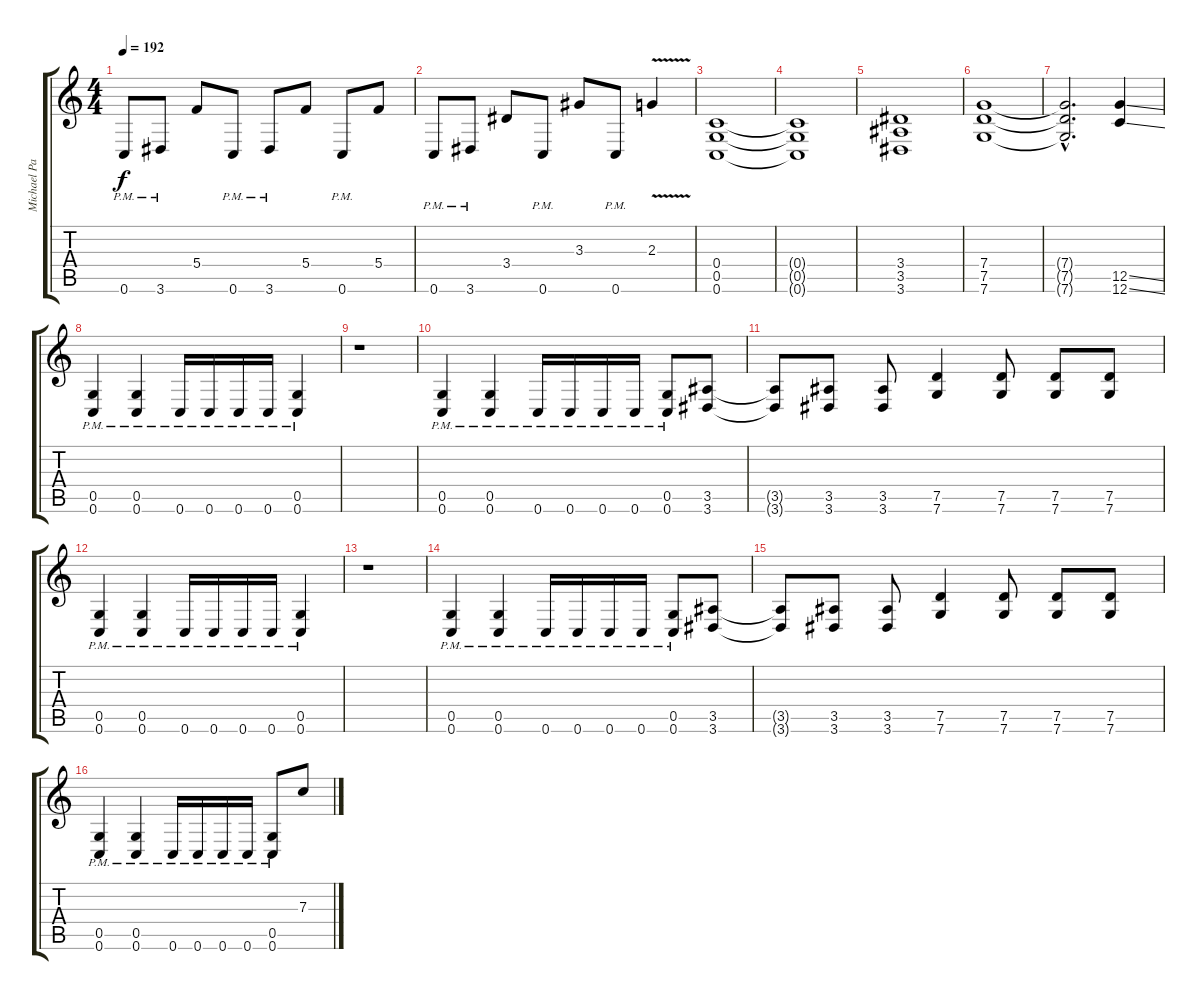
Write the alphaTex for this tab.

\track ("Michael Paget (Guitar + Vocals)" "Michael Pa") {instrument distortionguitar}
\staff {score tabs}
\tuning (D4 A3 F3 C3 G2 C2) {hide}
\ts (4 4)
\tempo 192
\clef g2
\ks c
0.6{pm}.8{dy f} 3.6{pm}.8 5.4.8 0.6{pm}.8 3.6{pm}.8 5.4.8 0.6{pm}.8 5.4.8 |
0.6{pm}.8 3.6{pm}.8 3.4.8 0.6{pm}.8 3.3.8 0.6{pm}.8 2.3{v}.4 |
(0.4 0.5 0.6).1 |
(0.4{t} 0.5{t} 0.6{t}).1 |
(3.4 3.5 3.6).1 |
(7.4 7.5 7.6).1 |
(7.4{hac t} 7.5{hac t} 7.6{hac t}).2{d} (12.5{ss} 12.6{ss}).4 |
(0.5{pm} 0.6{pm}).4 (0.5{pm} 0.6{pm}).4 0.6{pm}.16 0.6{pm}.16 0.6{pm}.16 0.6{pm}.16 (0.5{pm} 0.6{pm}).4 |
r.1 |
(0.5{pm} 0.6{pm}).4 (0.5{pm} 0.6{pm}).4 0.6{pm}.16 0.6{pm}.16 0.6{pm}.16 0.6{pm}.16 (0.5{pm} 0.6{pm}).8 (3.5 3.6).8 |
(3.5{t} 3.6{t}).8 (3.5 3.6).8 (3.5 3.6).8 (7.5 7.6).4 (7.5 7.6).8 (7.5 7.6).8 (7.5 7.6).8 |
(0.5{pm} 0.6{pm}).4 (0.5{pm} 0.6{pm}).4 0.6{pm}.16 0.6{pm}.16 0.6{pm}.16 0.6{pm}.16 (0.5{pm} 0.6{pm}).4 |
r.1 |
(0.5{pm} 0.6{pm}).4 (0.5{pm} 0.6{pm}).4 0.6{pm}.16 0.6{pm}.16 0.6{pm}.16 0.6{pm}.16 (0.5{pm} 0.6{pm}).8 (3.5 3.6).8 |
(3.5{t} 3.6{t}).8 (3.5 3.6).8 (3.5 3.6).8 (7.5 7.6).4 (7.5 7.6).8 (7.5 7.6).8 (7.5 7.6).8 |
(0.5{pm} 0.6{pm}).4 (0.5{pm} 0.6{pm}).4 0.6{pm}.16 0.6{pm}.16 0.6{pm}.16 0.6{pm}.16 (0.5{pm} 0.6{pm}).8 7.3.8
